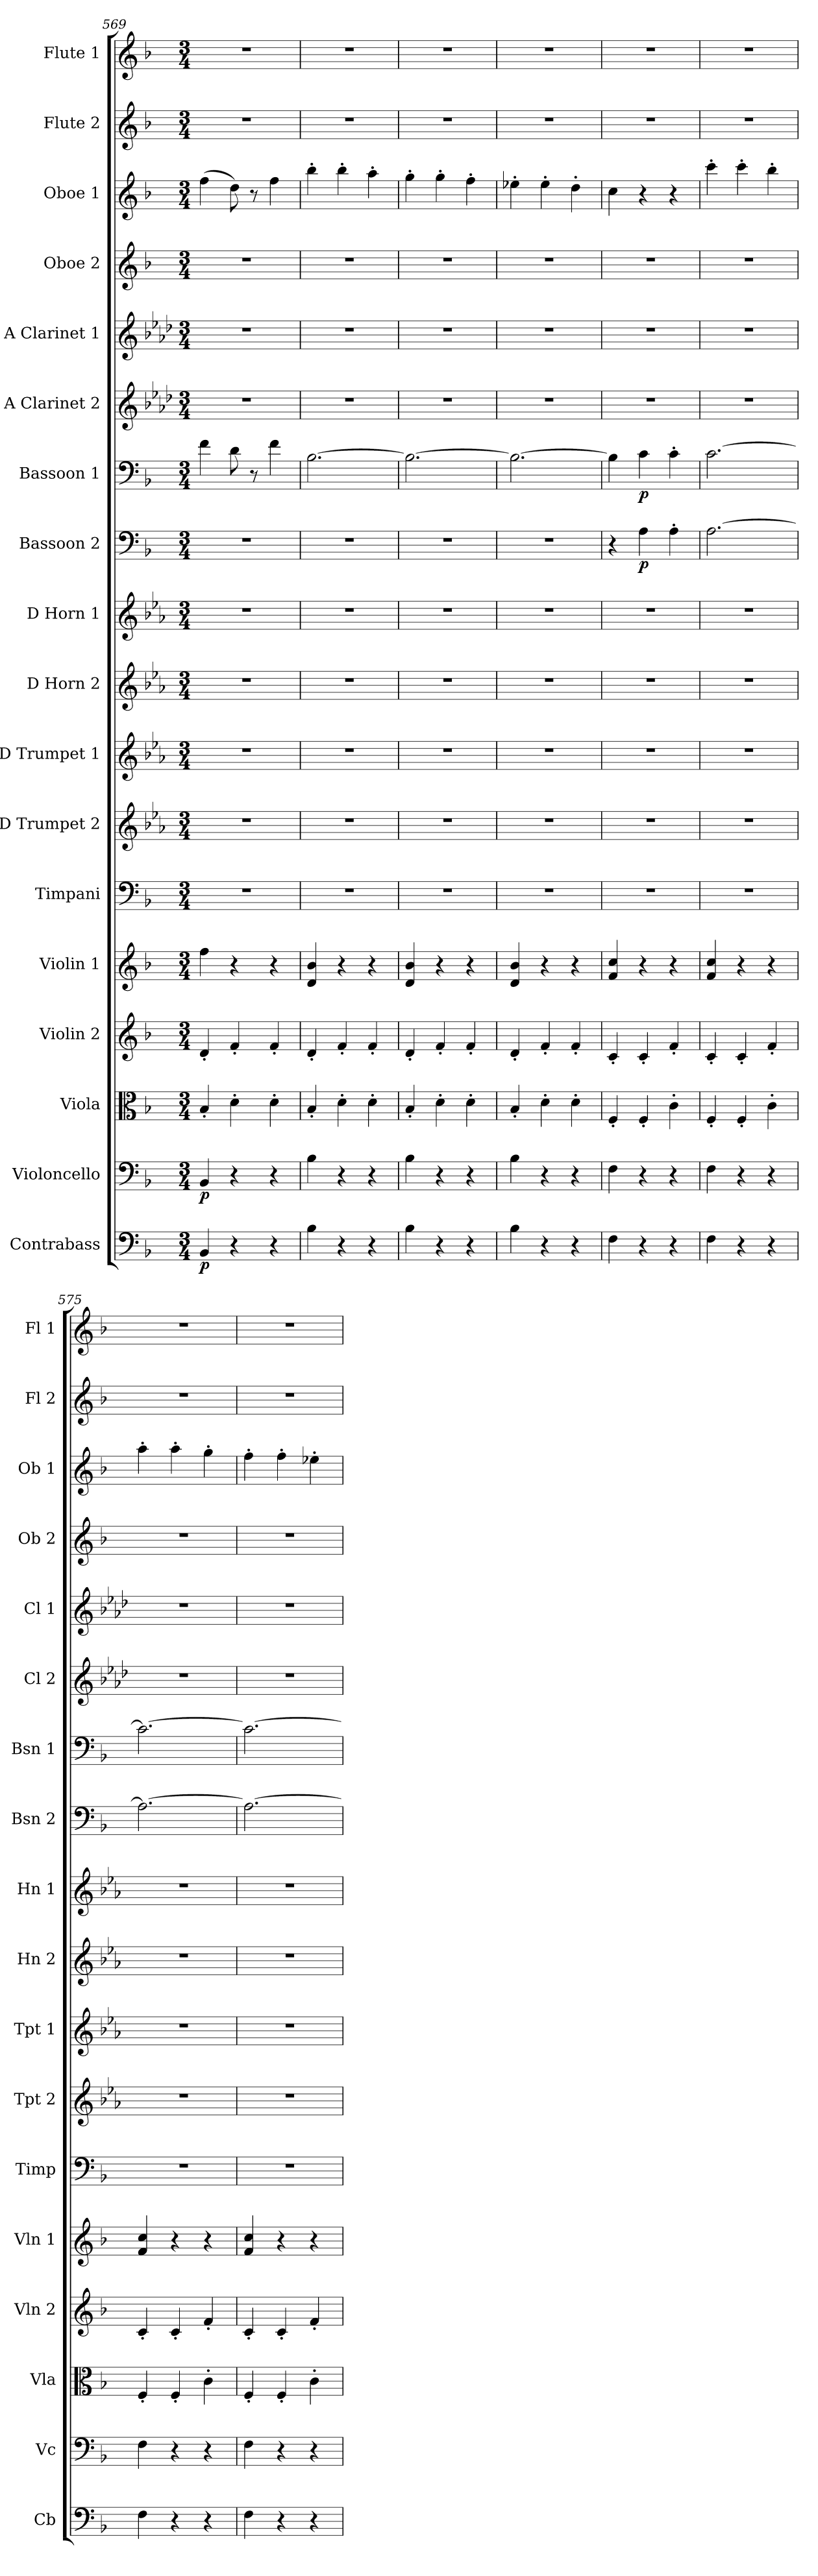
**kern	**dynam	**kern	**dynam	**kern	**kern	**kern	**kern	**kern	**kern	**kern	**kern	**kern	**dynam	**kern	**dynam	**kern	**kern	**kern	**kern	**kern	**kern
*part18	*part18	*part17	*part17	*part16	*part15	*part14	*part13	*part12	*part11	*part10	*part9	*part8	*part8	*part7	*part7	*part6	*part5	*part4	*part3	*part2	*part1
*staff18	*staff18	*staff17	*staff17	*staff16	*staff15	*staff14	*staff13	*staff12	*staff11	*staff10	*staff9	*staff8	*staff8	*staff7	*staff7	*staff6	*staff5	*staff4	*staff3	*staff2	*staff1
*I"Contrabass	*	*I"Violoncello	*	*I"Viola	*I"Violin 2	*I"Violin 1	*I"Timpani	*I"D Trumpet 2	*I"D Trumpet 1	*I"D Horn 2	*I"D Horn 1	*I"Bassoon 2	*	*I"Bassoon 1	*	*I"A Clarinet 2	*I"A Clarinet 1	*I"Oboe 2	*I"Oboe 1	*I"Flute 2	*I"Flute 1
*I'Cb	*	*I'Vc	*	*I'Vla	*I'Vln 2	*I'Vln 1	*I'Timp	*I'Tpt 2	*I'Tpt 1	*I'Hn 2	*I'Hn 1	*I'Bsn 2	*	*I'Bsn 1	*	*I'Cl 2	*I'Cl 1	*I'Ob 2	*I'Ob 1	*I'Fl 2	*I'Fl 1
*clefF4	*	*clefF4	*	*clefC3	*clefG2	*clefG2	*clefF4	*clefG2	*clefG2	*clefG2	*clefG2	*clefF4	*	*clefF4	*	*clefG2	*clefG2	*clefG2	*clefG2	*clefG2	*clefG2
*ITrd7c12	*	*	*	*	*	*	*	*ITrd-1c-2	*ITrd-1c-2	*ITrd6c10	*ITrd6c10	*	*	*	*	*ITrd2c3	*ITrd2c3	*	*	*	*
*k[b-]	*	*k[b-]	*	*k[b-]	*k[b-]	*k[b-]	*k[b-]	*k[b-]	*k[b-]	*k[b-]	*k[b-]	*k[b-]	*	*k[b-]	*	*k[b-]	*k[b-]	*k[b-]	*k[b-]	*k[b-]	*k[b-]
*M3/4	*	*M3/4	*	*M3/4	*M3/4	*M3/4	*M3/4	*M3/4	*M3/4	*M3/4	*M3/4	*M3/4	*	*M3/4	*	*M3/4	*M3/4	*M3/4	*M3/4	*M3/4	*M3/4
=569	=569	=569	=569	=569	=569	=569	=569	=569	=569	=569	=569	=569	=569	=569	=569	=569	=569	=569	=569	=569	=569
!	!LO:DY:b	!	!LO:DY:b	!	!	!	!	!	!	!	!	!	!	!	!	!	!	!	!	!	!
4BBB-/	p	4BB-/	p	4B-'/	4d'/	4ff\	2.r	2.r	2.r	2.r	2.r	2.r	.	4f\	.	2.r	2.r	2.r	(4ff\	2.r	2.r
4r	.	4r	.	4d'\	4f'/	4r	.	.	.	.	.	.	.	8d\	.	.	.	.	8dd\)	.	.
.	.	.	.	.	.	.	.	.	.	.	.	.	.	8r	.	.	.	.	8r	.	.
4r	.	4r	.	4d'\	4f'/	4r	.	.	.	.	.	.	.	4f\	.	.	.	.	4ff\	.	.
=570	=570	=570	=570	=570	=570	=570	=570	=570	=570	=570	=570	=570	=570	=570	=570	=570	=570	=570	=570	=570	=570
4BB-\	.	4B-\	.	4B-'/	4d'/	4d/ 4b-/	2.r	2.r	2.r	2.r	2.r	2.r	.	[2.B-\	.	2.r	2.r	2.r	4bb-'\	2.r	2.r
4r	.	4r	.	4d'\	4f'/	4r	.	.	.	.	.	.	.	.	.	.	.	.	4bb-'\	.	.
4r	.	4r	.	4d'\	4f'/	4r	.	.	.	.	.	.	.	.	.	.	.	.	4aa'\	.	.
=571	=571	=571	=571	=571	=571	=571	=571	=571	=571	=571	=571	=571	=571	=571	=571	=571	=571	=571	=571	=571	=571
4BB-\	.	4B-\	.	4B-'/	4d'/	4d/ 4b-/	2.r	2.r	2.r	2.r	2.r	2.r	.	2.B-\_	.	2.r	2.r	2.r	4gg'\	2.r	2.r
4r	.	4r	.	4d'\	4f'/	4r	.	.	.	.	.	.	.	.	.	.	.	.	4gg'\	.	.
4r	.	4r	.	4d'\	4f'/	4r	.	.	.	.	.	.	.	.	.	.	.	.	4ff'\	.	.
!!LO:PB:g=z
=572	=572	=572	=572	=572	=572	=572	=572	=572	=572	=572	=572	=572	=572	=572	=572	=572	=572	=572	=572	=572	=572
4BB-\	.	4B-\	.	4B-'/	4d'/	4d/ 4b-/	2.r	2.r	2.r	2.r	2.r	2.r	.	2.B-\_	.	2.r	2.r	2.r	4ee-X'\	2.r	2.r
4r	.	4r	.	4d'\	4f'/	4r	.	.	.	.	.	.	.	.	.	.	.	.	4ee-'\	.	.
4r	.	4r	.	4d'\	4f'/	4r	.	.	.	.	.	.	.	.	.	.	.	.	4dd'\	.	.
=573	=573	=573	=573	=573	=573	=573	=573	=573	=573	=573	=573	=573	=573	=573	=573	=573	=573	=573	=573	=573	=573
4FF\	.	4F\	.	4F'/	4c'/	4f/ 4cc/	2.r	2.r	2.r	2.r	2.r	4r	.	4B-\]	.	2.r	2.r	2.r	4cc\	2.r	2.r
!	!	!	!	!	!	!	!	!	!	!	!	!	!LO:DY:b	!	!LO:DY:b	!	!	!	!	!	!
4r	.	4r	.	4F'/	4c'/	4r	.	.	.	.	.	4A\	p	4c\	p	.	.	.	4r	.	.
4r	.	4r	.	4c'\	4f'/	4r	.	.	.	.	.	4A'\	.	4c'\	.	.	.	.	4r	.	.
=574	=574	=574	=574	=574	=574	=574	=574	=574	=574	=574	=574	=574	=574	=574	=574	=574	=574	=574	=574	=574	=574
4FF\	.	4F\	.	4F'/	4c'/	4f/ 4cc/	2.r	2.r	2.r	2.r	2.r	[2.A\	.	[2.c\	.	2.r	2.r	2.r	4ccc'\	2.r	2.r
4r	.	4r	.	4F'/	4c'/	4r	.	.	.	.	.	.	.	.	.	.	.	.	4ccc'\	.	.
4r	.	4r	.	4c'\	4f'/	4r	.	.	.	.	.	.	.	.	.	.	.	.	4bb-'\	.	.
=575	=575	=575	=575	=575	=575	=575	=575	=575	=575	=575	=575	=575	=575	=575	=575	=575	=575	=575	=575	=575	=575
4FF\	.	4F\	.	4F'/	4c'/	4f/ 4cc/	2.r	2.r	2.r	2.r	2.r	2.A\_	.	2.c\_	.	2.r	2.r	2.r	4aa'\	2.r	2.r
4r	.	4r	.	4F'/	4c'/	4r	.	.	.	.	.	.	.	.	.	.	.	.	4aa'\	.	.
4r	.	4r	.	4c'\	4f'/	4r	.	.	.	.	.	.	.	.	.	.	.	.	4gg'\	.	.
=576	=576	=576	=576	=576	=576	=576	=576	=576	=576	=576	=576	=576	=576	=576	=576	=576	=576	=576	=576	=576	=576
4FF\	.	4F\	.	4F'/	4c'/	4f/ 4cc/	2.r	2.r	2.r	2.r	2.r	2.A\_	.	2.c\_	.	2.r	2.r	2.r	4ff'\	2.r	2.r
4r	.	4r	.	4F'/	4c'/	4r	.	.	.	.	.	.	.	.	.	.	.	.	4ff'\	.	.
4r	.	4r	.	4c'\	4f'/	4r	.	.	.	.	.	.	.	.	.	.	.	.	4ee-X'\	.	.
=	=	=	=	=	=	=	=	=	=	=	=	=	=	=	=	=	=	=	=	=	=
*-	*-	*-	*-	*-	*-	*-	*-	*-	*-	*-	*-	*-	*-	*-	*-	*-	*-	*-	*-	*-	*-
